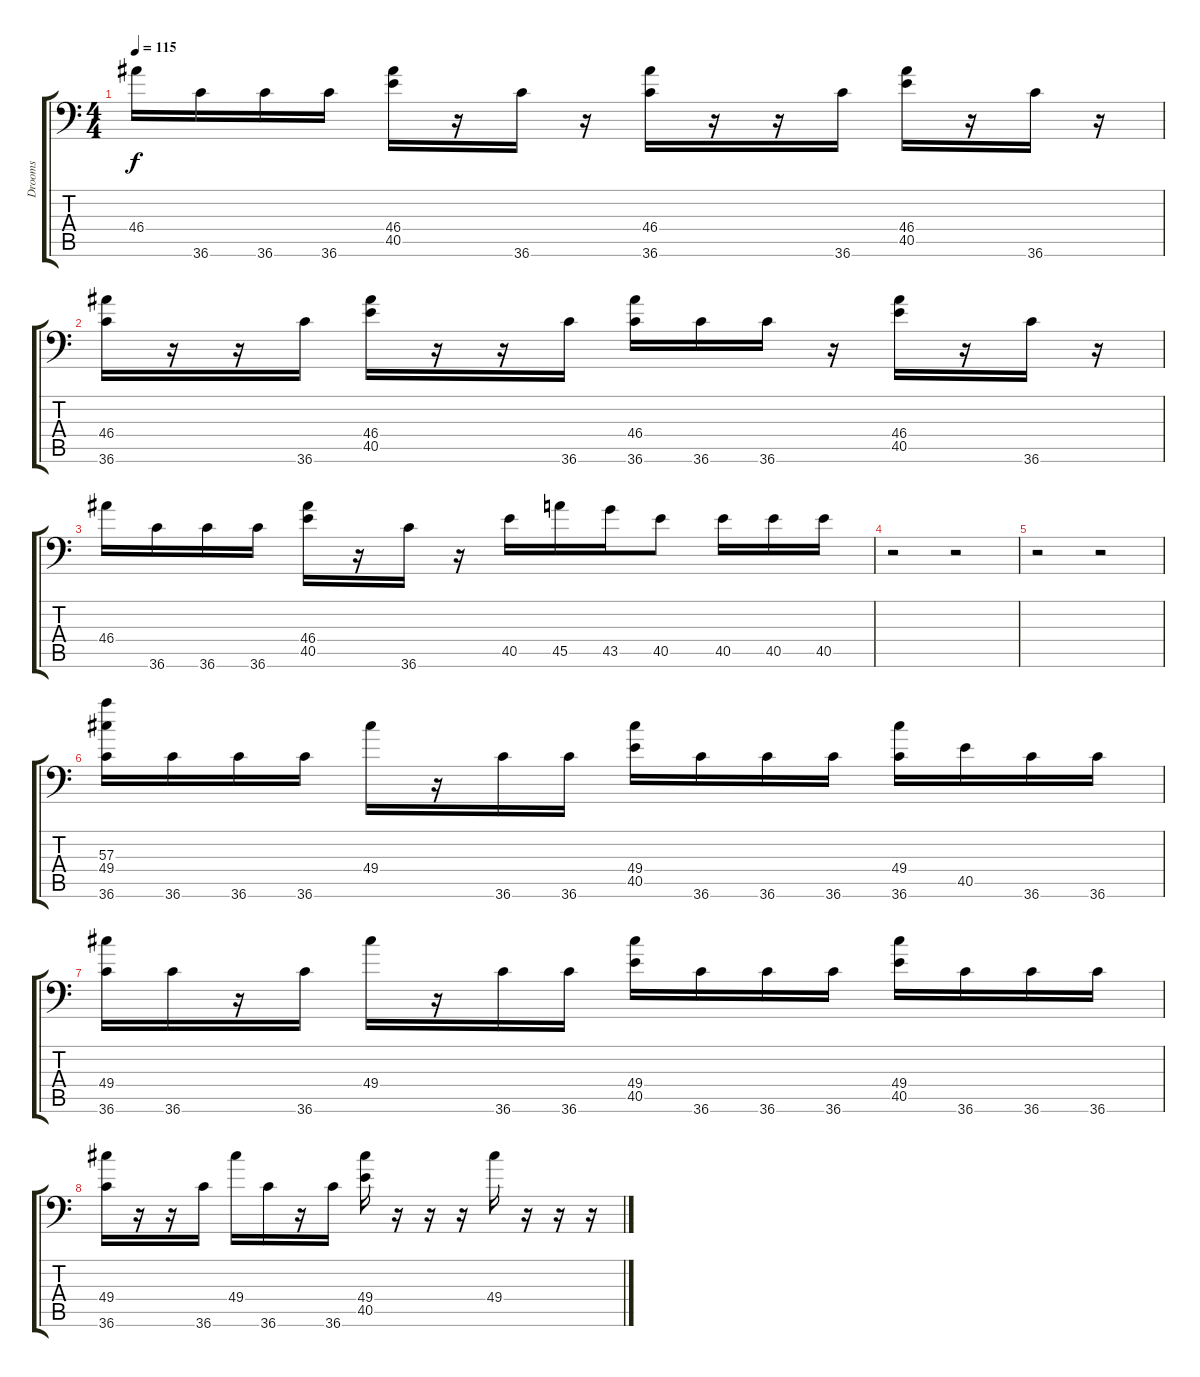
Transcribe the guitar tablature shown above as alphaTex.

\track ("Drooms" "Drooms") {instrument acousticgrandpiano}
\staff {score tabs}
\tuning (C-1 C-1 C-1 C-1 C-1 C-1) {hide}
\ts (4 4)
\tempo 115
\clef f4
\ks c
46.4.16{dy f} 36.6.16 36.6.16 36.6.16 (46.4 40.5).16 r.16 36.6.16 r.16 (46.4 36.6).16 r.16 r.16 36.6.16 (46.4 40.5).16 r.16 36.6.16 r.16 |
(46.4 36.6).16 r.16 r.16 36.6.16 (46.4 40.5).16 r.16 r.16 36.6.16 (46.4 36.6).16 36.6.16 36.6.16 r.16 (46.4 40.5).16 r.16 36.6.16 r.16 |
46.4.16 36.6.16 36.6.16 36.6.16 (46.4 40.5).16 r.16 36.6.16 r.16 40.5.16 45.5.16 43.5.16 40.5.8 40.5.16 40.5.16 40.5.16 |
r.2 r.2 |
r.2 r.2 |
(57.3 49.4 36.6).16 36.6.16 36.6.16 36.6.16 49.4.16 r.16 36.6.16 36.6.16 (49.4 40.5).16 36.6.16 36.6.16 36.6.16 (49.4 36.6).16 40.5.16 36.6.16 36.6.16 |
(49.4 36.6).16 36.6.16 r.16 36.6.16 49.4.16 r.16 36.6.16 36.6.16 (49.4 40.5).16 36.6.16 36.6.16 36.6.16 (49.4 40.5).16 36.6.16 36.6.16 36.6.16 |
(49.4 36.6).16 r.16 r.16 36.6.16 49.4.16 36.6.16 r.16 36.6.16 (49.4 40.5).16 r.16 r.16 r.16 49.4.16 r.16 r.16 r.16
